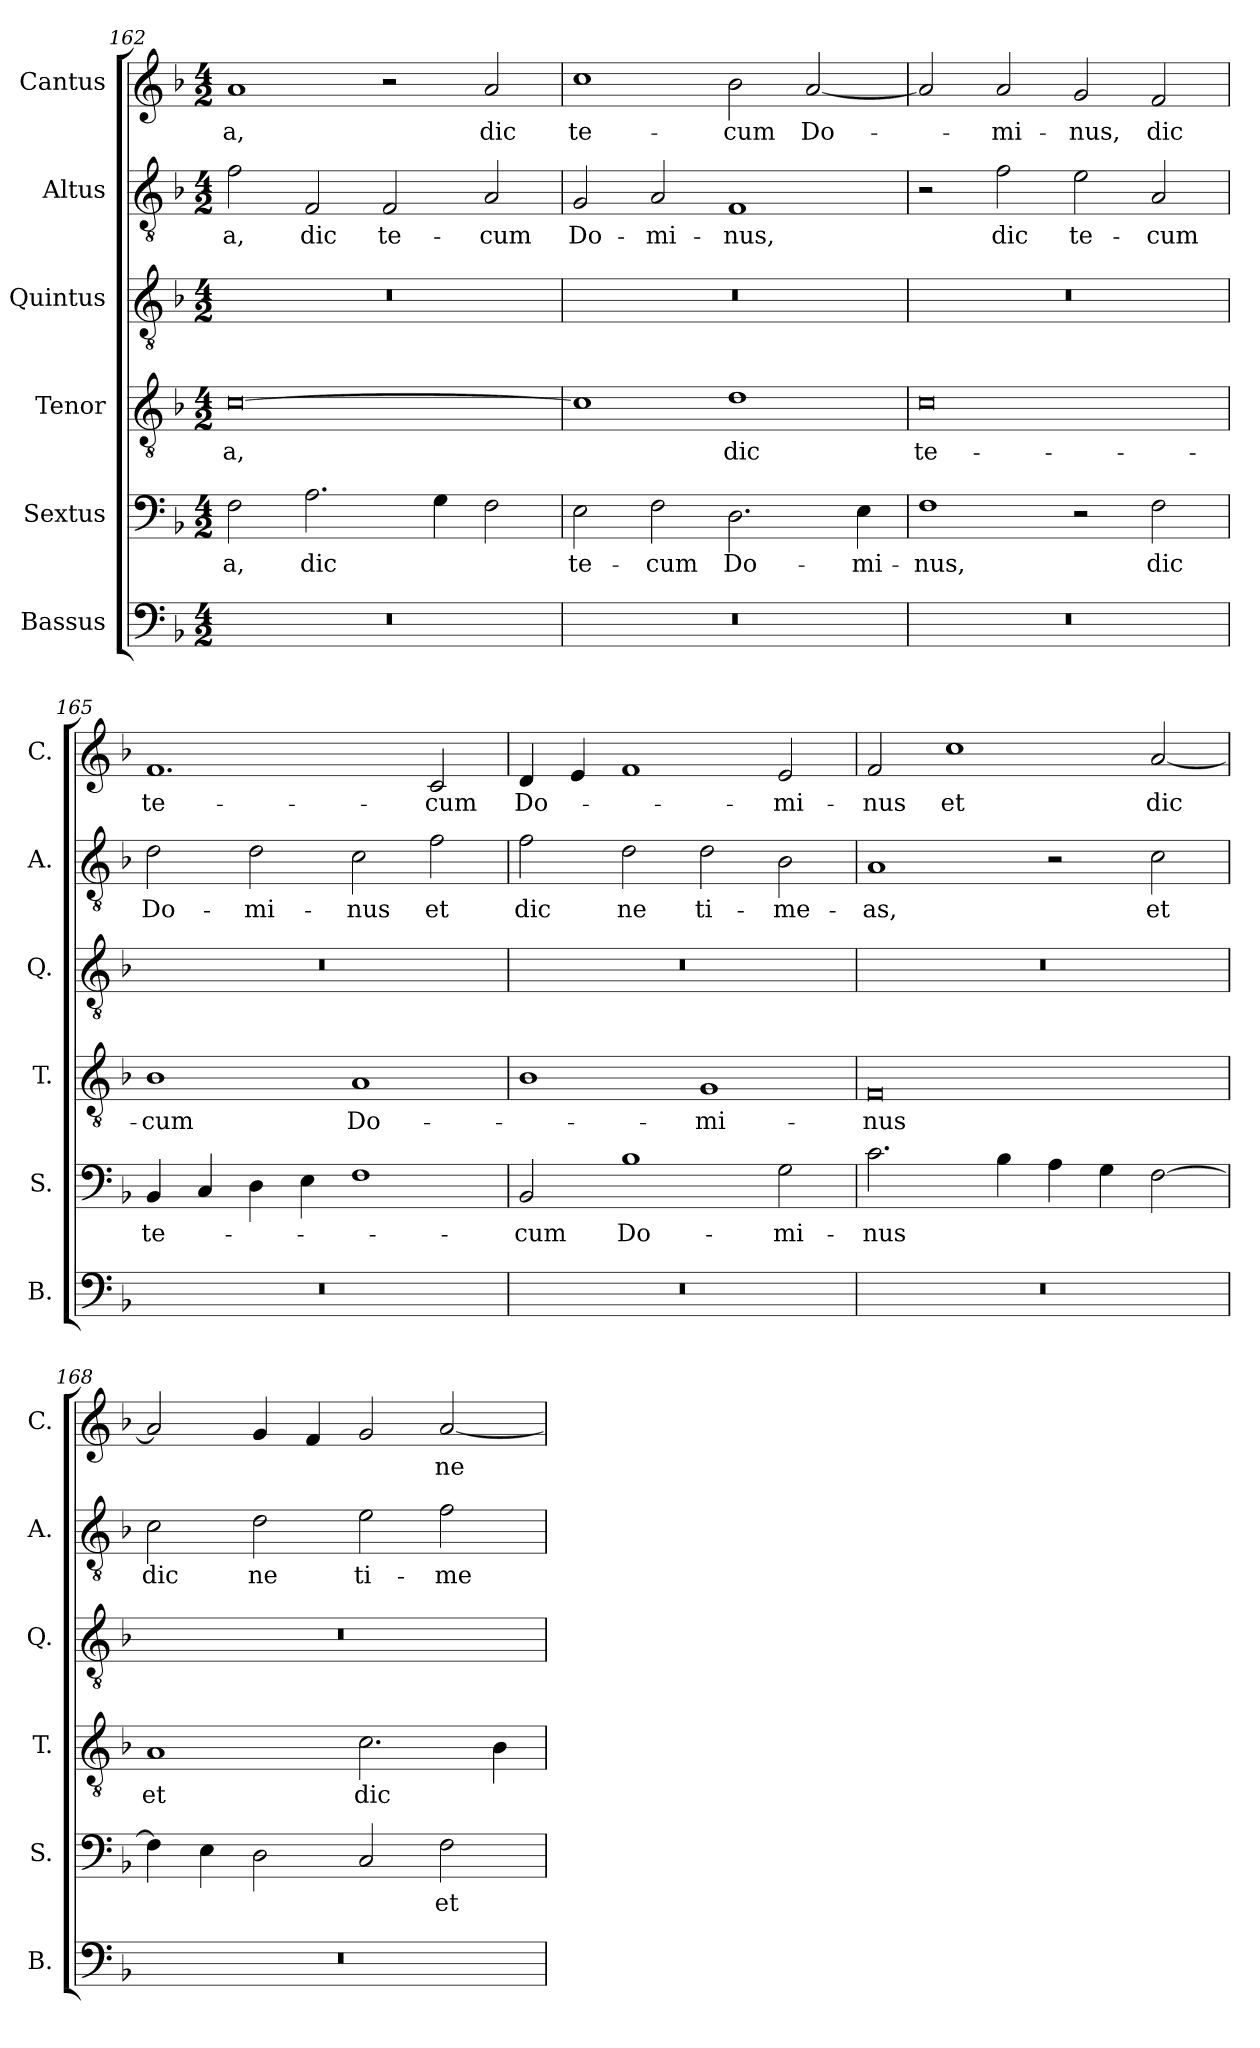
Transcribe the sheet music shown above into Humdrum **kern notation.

**kern	**kern	**text	**kern	**text	**kern	**kern	**text	**kern	**text
*part6	*part5	*part5	*part4	*part4	*part3	*part2	*part2	*part1	*part1
*staff6	*staff5	*staff5	*staff4	*staff4	*staff3	*staff2	*staff2	*staff1	*staff1
*I"Bassus	*I"Sextus	*	*I"Tenor	*	*I"Quintus	*I"Altus	*	*I"Cantus	*
*I'B.	*I'S.	*	*I'T.	*	*I'Q.	*I'A.	*	*I'C.	*
!!LO:LB:g=z
*clefF4	*clefF4	*	*clefGv2	*	*clefGv2	*clefGv2	*	*clefG2	*
*k[b-]	*k[b-]	*	*k[b-]	*	*k[b-]	*k[b-]	*	*k[b-]	*
*F:	*F:	*	*F:	*	*F:	*F:	*	*F:	*
*M4/2	*M4/2	*	*M4/2	*	*M4/2	*M4/2	*	*M4/2	*
=162	=162	=162	=162	=162	=162	=162	=162	=162	=162
0r	2F\	-a,	[0c	-a,	0r	2f\	-a,	1a	-a,
.	2.A\	dic	.	.	.	2F/	dic	.	.
.	.	.	.	.	.	2F/	te-	2r	.
.	4G\	.	.	.	.	.	.	.	.
.	2F\	.	.	.	.	2A/	-cum	2a/	dic
=163	=163	=163	=163	=163	=163	=163	=163	=163	=163
0r	2E\	te-	1c]	.	0r	2G/	Do-	1cc	te-
.	2F\	-cum	.	.	.	2A/	-mi-	.	.
.	2.D\	Do-	1d	dic	.	1F	-nus,	2b-\	-cum
.	.	.	.	.	.	.	.	[2a/	Do-
.	4E\	-mi-	.	.	.	.	.	.	.
=164	=164	=164	=164	=164	=164	=164	=164	=164	=164
0r	1F	-nus,	0c	te-	0r	2r	.	2a/]	.
.	.	.	.	.	.	2f\	dic	2a/	-mi-
.	2r	.	.	.	.	2e\	te-	2g/	-nus,
.	2F\	dic	.	.	.	2A/	-cum	2f/	dic
=165	=165	=165	=165	=165	=165	=165	=165	=165	=165
0r	4BB-/	te-	1B-	-cum	0r	2d\	Do-	1.f	te-
.	4C/	.	.	.	.	.	.	.	.
.	4D\	.	.	.	.	2d\	-mi-	.	.
.	4E\	.	.	.	.	.	.	.	.
.	1F	.	1A	Do-	.	2c\	-nus	.	.
.	.	.	.	.	.	2f\	et	2c/	-cum
=166	=166	=166	=166	=166	=166	=166	=166	=166	=166
0r	2BB-/	-cum	1B-	.	0r	2f\	dic	4d/	Do-
.	.	.	.	.	.	.	.	4e/	.
.	1B-	Do-	.	.	.	2d\	ne	1f	.
.	.	.	1G	-mi-	.	2d\	ti-	.	.
.	2G\	-mi-	.	.	.	2B-\	-me-	2e/	-mi-
=167	=167	=167	=167	=167	=167	=167	=167	=167	=167
0r	2.c\	-nus	0F	-nus	0r	1A	-as,	2f/	-nus
.	.	.	.	.	.	.	.	1cc	et
.	4B-\	.	.	.	.	.	.	.	.
.	4A\	.	.	.	.	2r	.	.	.
.	4G\	.	.	.	.	.	.	.	.
.	[2F\	.	.	.	.	2c\	et	[2a/	dic
=168	=168	=168	=168	=168	=168	=168	=168	=168	=168
0r	4F\]	.	1A	et	0r	2c\	dic	2a/]	.
.	4E\	.	.	.	.	.	.	.	.
.	2D\	.	.	.	.	2d\	ne	4g/	.
.	.	.	.	.	.	.	.	4f/	.
.	2C/	.	2.c\	dic	.	2e\	ti-	2g/	.
.	2F\	et	.	.	.	2f\	-me-	[2a/	ne
.	.	.	4B-\	.	.	.	.	.	.
=	=	=	=	=	=	=	=	=	=
*-	*-	*-	*-	*-	*-	*-	*-	*-	*-
